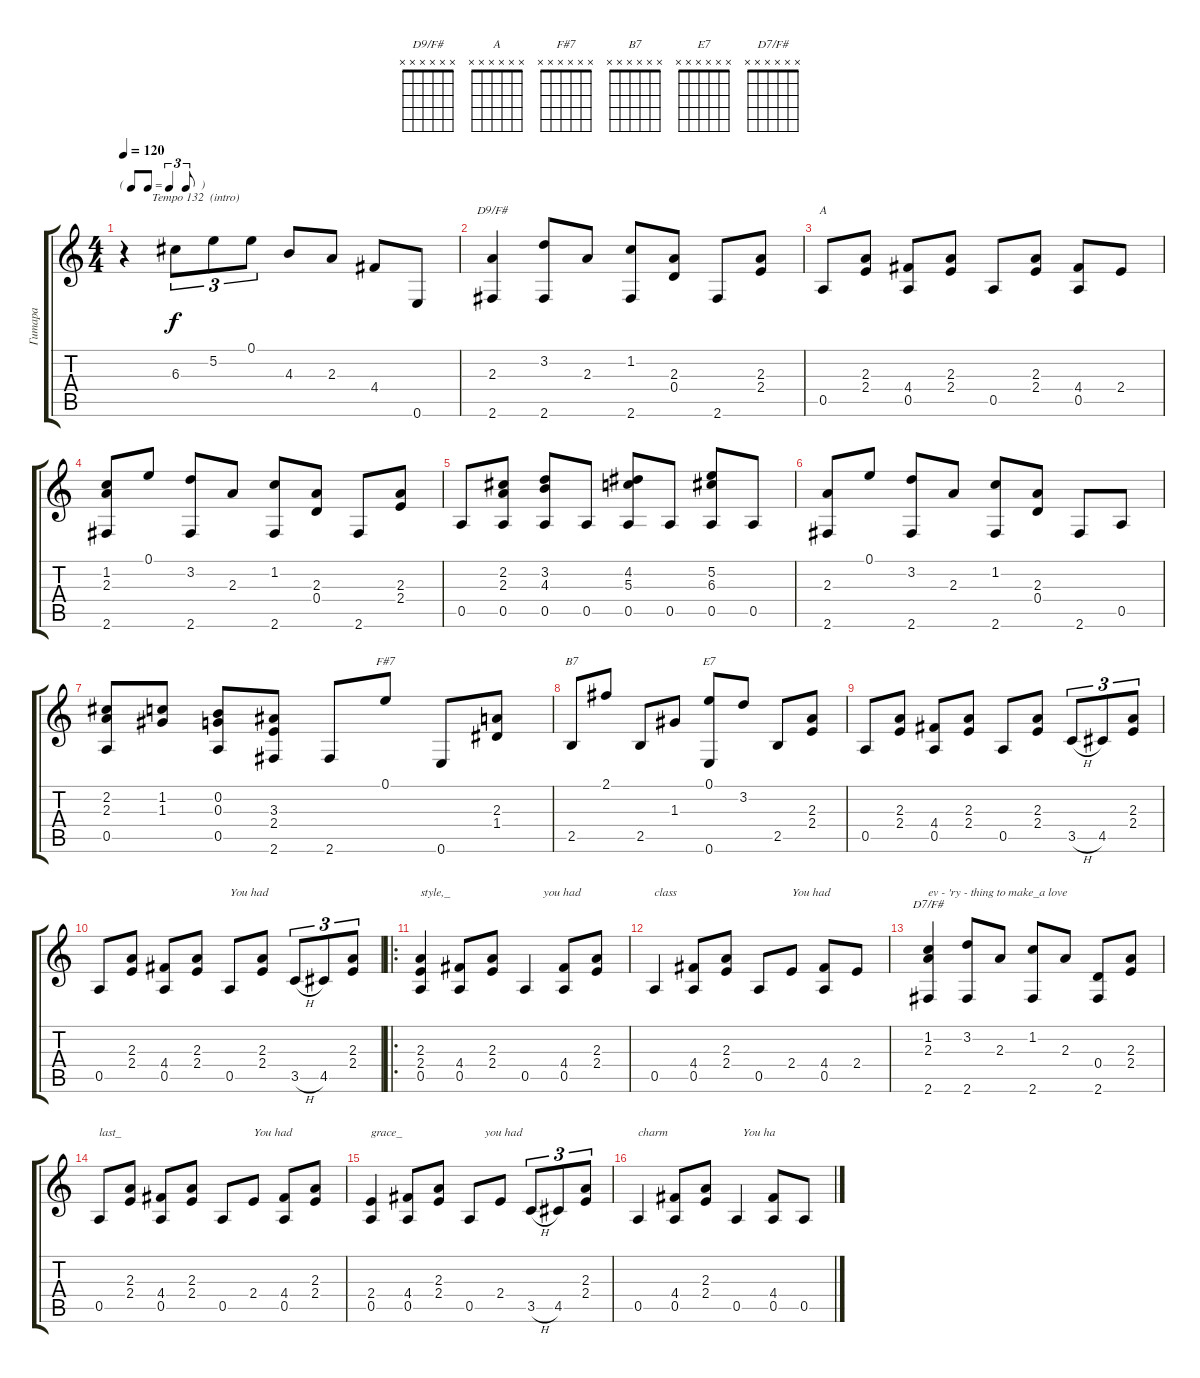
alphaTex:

\track ("Гитара" "Гитара") {instrument electricguitarjazz}
\staff {score tabs}
\tuning (E4 B3 G3 D3 A2 E2) {hide}
\chord ("D9/F#" x x x x x x)
\chord ("A" x x x x x x)
\chord ("F#7" x x x x x x)
\chord ("B7" x x x x x x)
\chord ("E7" x x x x x x)
\chord ("D7/F#" x x x x x x)
\ts (4 4)
\tf triplet8th
\tempo 120
\clef g2
\ks c
r.4{txt "         Tempo 132  (intro)" dy f instrument electricguitarjazz} 6.3.8{tu (3 2)} 5.2.8{tu (3 2)} 0.1.8{tu (3 2)} 4.3.8 2.3.8 4.4.8 0.6.8 |
(2.3 2.6).4{ch "D9/F#"} (3.2 2.6).8 2.3.8 (1.2 2.6).8 (2.3 0.4).8 2.6.8 (2.3 2.4).8 |
0.5.8{ch "A"} (2.3 2.4).8 (4.4 0.5).8 (2.3 2.4).8 0.5.8 (2.3 2.4).8 (4.4 0.5).8 2.4.8 |
(1.2 2.3 2.6).8 0.1.8 (3.2 2.6).8 2.3.8 (1.2 2.6).8 (2.3 0.4).8 2.6.8 (2.3 2.4).8 |
0.5.8 (2.2 2.3 0.5).8 (3.2 4.3 0.5).8 0.5.8 (4.2 5.3 0.5).8 0.5.8 (5.2 6.3 0.5).8 0.5.8 |
(2.3 2.6).8 0.1.8 (3.2 2.6).8 2.3.8 (1.2 2.6).8 (2.3 0.4).8 2.6.8 0.5.8 |
(2.2 2.3 0.5).8 (1.2 1.3).8 (0.2 0.3 0.5).8 (3.3 2.4 2.6).8 2.6.8 0.1.8{ch "F#7"} 0.6.8 (2.3 1.4).8 |
2.5.8{ch "B7"} 2.1.8 2.5.8 1.3.8 (0.1 0.6).8{ch "E7"} 3.2.8 2.5.8 (2.3 2.4).8 |
0.5.8 (2.3 2.4).8 (4.4 0.5).8 (2.3 2.4).8 0.5.8 (2.3 2.4).8 3.5{h}.8{tu (3 2)} 4.5.8{tu (3 2)} (2.3 2.4).8{tu (3 2)} |
0.5.8 (2.3 2.4).8 (4.4 0.5).8 (2.3 2.4).8 0.5.8{txt "You had"} (2.3 2.4).8 3.5{h}.8{tu (3 2)} 4.5.8{tu (3 2)} (2.3 2.4).8{tu (3 2)} |
\ro
(2.3 2.4 0.5).4{txt "style,_"} (4.4 0.5).8 (2.3 2.4).8 0.5.4{txt "      you had"} (4.4 0.5).8 (2.3 2.4).8 |
0.5.4{txt "class"} (4.4 0.5).8 (2.3 2.4).8 0.5.8 2.4.8{txt "You had"} (4.4 0.5).8 2.4.8 |
(1.2 2.3 2.6).4{ch "D7/F#" txt "ev - 'ry - thing to make_a love"} (3.2 2.6).8 2.3.8 (1.2 2.6).8 2.3.8 (0.4 2.6).8 (2.3 2.4).8 |
0.5.8{txt "last_"} (2.3 2.4).8 (4.4 0.5).8 (2.3 2.4).8 0.5.8 2.4.8{txt "You had"} (4.4 0.5).8 (2.3 2.4).8 |
(2.4 0.5).4{txt "grace_"} (4.4 0.5).8 (2.3 2.4).8 0.5.8{txt "     you had"} 2.4.8 3.5{h}.8{tu (3 2)} 4.5.8{tu (3 2)} (2.3 2.4).8{tu (3 2)} |
0.5.4{txt "charm"} (4.4 0.5).8 (2.3 2.4).8 0.5.4{txt "  You ha"} (4.4 0.5).8 0.5.8
